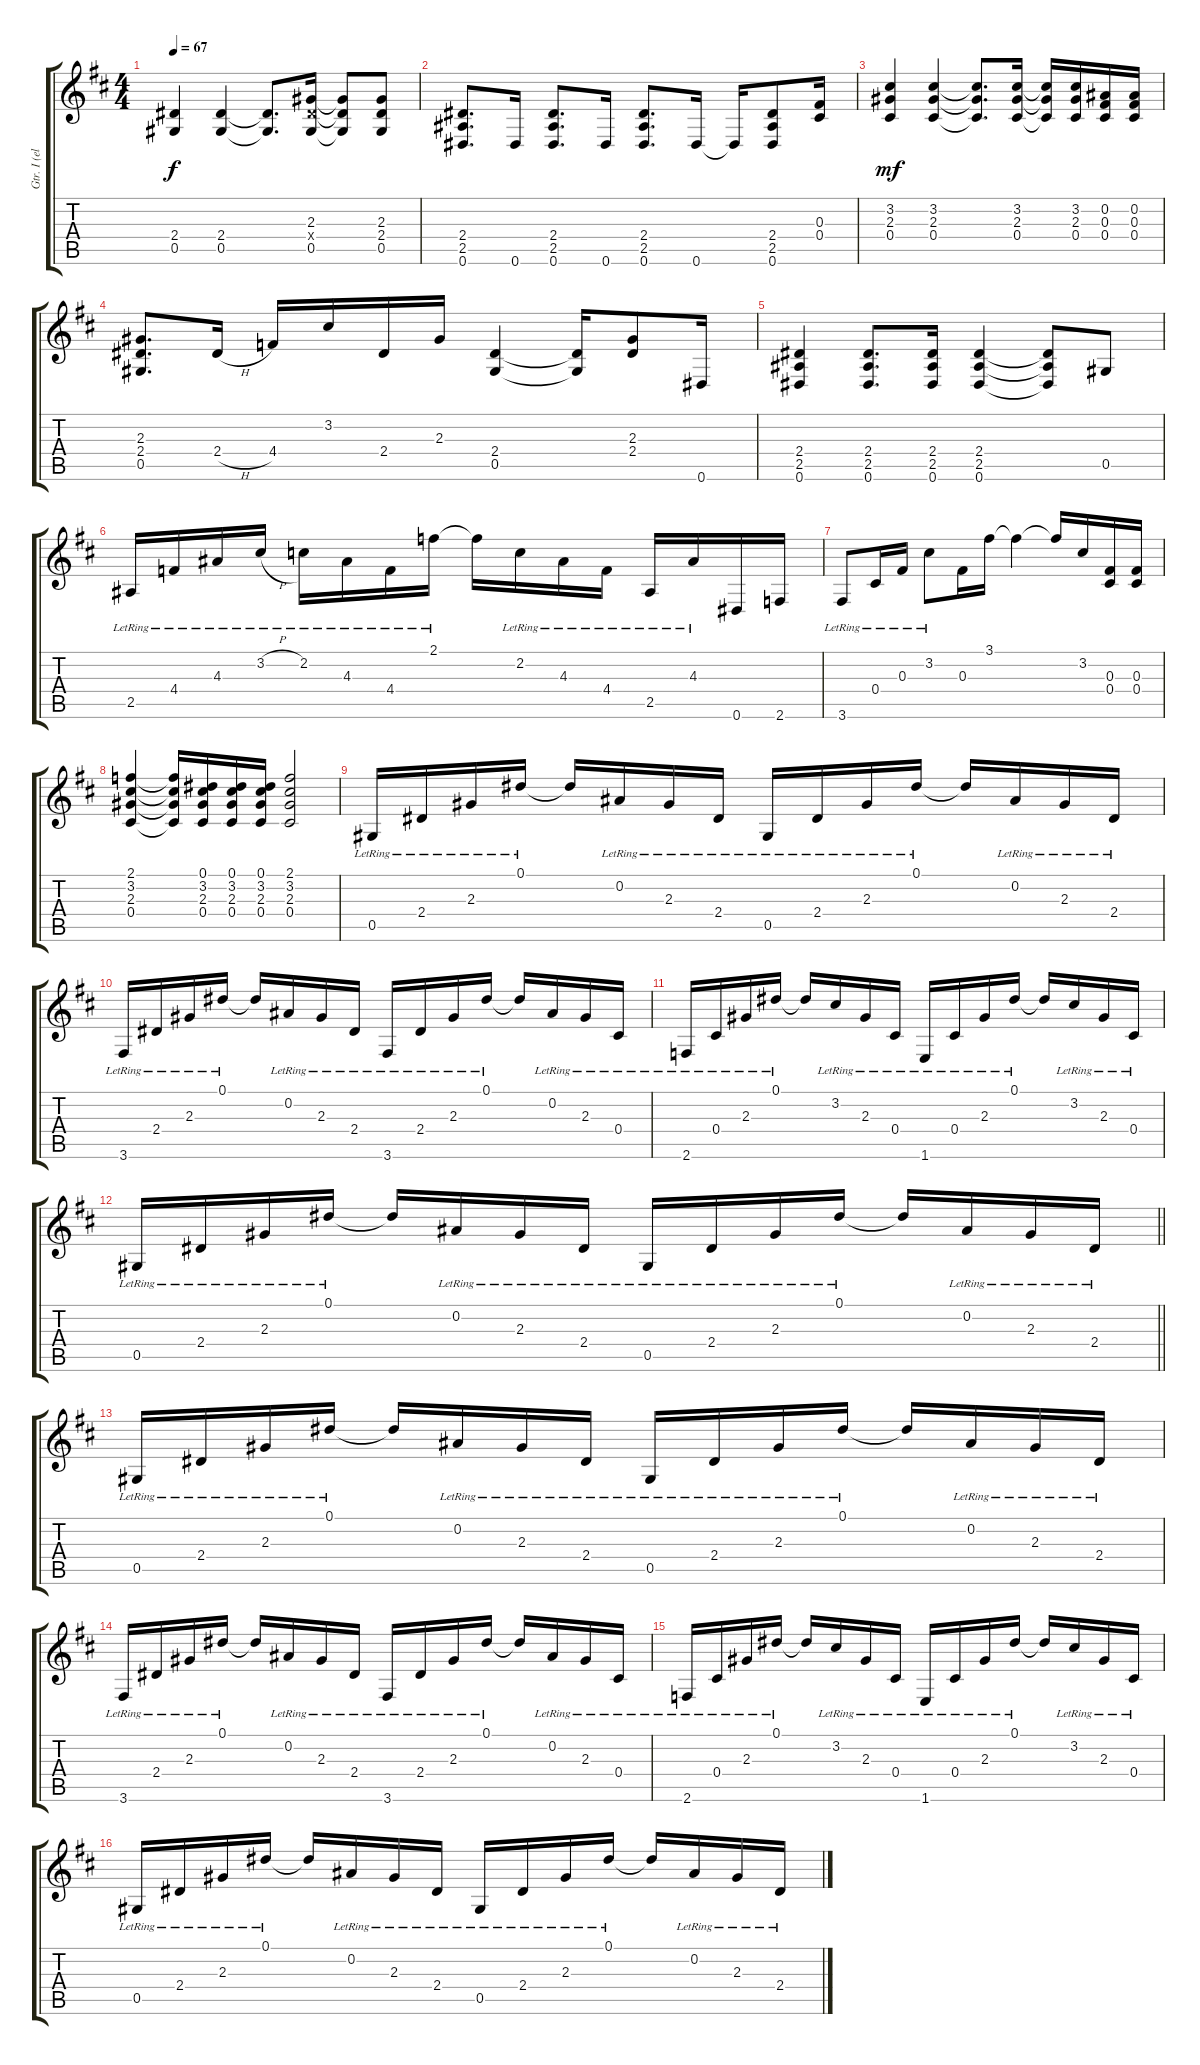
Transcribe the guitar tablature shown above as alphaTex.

\track ("Gtr. I (elec. w/light dist.)" "Gtr. I (el") {instrument distortionguitar}
\staff {score tabs}
\tuning (Eb4 Bb3 Gb3 Db3 Ab2 Eb2) {hide}
\ts (4 4)
\tempo 67
\clef g2
\ks d
(2.4 0.5).4{dy f} (2.4 0.5).4 (2.4{t} 0.5{t}).8{d} (2.3 2.4{x} 0.5).16 (2.3{t} 2.4{t} 0.5{t}).8 (2.3 2.4 0.5).8 |
(2.4 2.5 0.6).8{d} 0.6.16 (2.4 2.5 0.6).8{d} 0.6.16 (2.4 2.5 0.6).8{d} 0.6.16 0.6{t}.16 (2.4 2.5 0.6).8 (0.3 0.4).16 |
(3.2 2.3 0.4).4{dy mf} (3.2 2.3 0.4).4 (3.2{t} 2.3{t} 0.4{t}).8{d} (3.2 2.3 0.4).16 (3.2{t} 2.3{t} 0.4{t}).16 (3.2 2.3 0.4).16 (0.2 0.3 0.4).16 (0.2 0.3 0.4).16 |
(2.3 2.4 0.5).8{d} 2.4{h}.16 4.4.16 3.2.16 2.4.16 2.3.16 (2.4 0.5).4 (2.4{t} 0.5{t}).16 (2.3 2.4).8 0.6.16 |
(2.4 2.5 0.6).4 (2.4 2.5 0.6).8{d} (2.4 2.5 0.6).16 (2.4 2.5 0.6).4 (2.4{t} 2.5{t} 0.6{t}).8 0.5.8 |
2.5{lr}.16 4.4{lr}.16 4.3{lr}.16 3.2{h lr}.16 2.2{lr}.16 4.3{lr}.16 4.4{lr}.16 2.1{lr}.16 2.1{t}.16 2.2{lr}.16 4.3{lr}.16 4.4{lr}.16 2.5{lr}.16 4.3{lr}.16 0.6.16 2.6.16 |
3.6{lr}.8 0.4{lr}.16 0.3{lr}.16 3.2{lr}.8 0.3.16 3.1.16 3.1{t}.4 3.1{t}.16 3.2.16 (0.3 0.4).16 (0.3 0.4).16 |
(2.1 3.2 2.3 0.4).4 (2.1{t} 3.2{t} 2.3{t} 0.4{t}).16 (0.1 3.2 2.3 0.4).16 (0.1 3.2 2.3 0.4).16 (0.1 3.2 2.3 0.4).16 (2.1 3.2 2.3 0.4).2 |
0.5{lr}.16 2.4{lr}.16 2.3{lr}.16 0.1{lr}.16 0.1{t}.16 0.2{lr}.16 2.3{lr}.16 2.4{lr}.16 0.5{lr}.16 2.4{lr}.16 2.3{lr}.16 0.1{lr}.16 0.1{t}.16 0.2{lr}.16 2.3{lr}.16 2.4{lr}.16 |
3.6{lr}.16 2.4{lr}.16 2.3{lr}.16 0.1{lr}.16 0.1{t}.16 0.2{lr}.16 2.3{lr}.16 2.4{lr}.16 3.6{lr}.16 2.4{lr}.16 2.3{lr}.16 0.1{lr}.16 0.1{t}.16 0.2{lr}.16 2.3{lr}.16 0.4{lr}.16 |
2.6{lr}.16 0.4{lr}.16 2.3{lr}.16 0.1{lr}.16 0.1{t}.16 3.2{lr}.16 2.3{lr}.16 0.4{lr}.16 1.6{lr}.16 0.4{lr}.16 2.3{lr}.16 0.1{lr}.16 0.1{t}.16 3.2{lr}.16 2.3{lr}.16 0.4{lr}.16 |
\barLineRight lightlight
0.5{lr}.16 2.4{lr}.16 2.3{lr}.16 0.1{lr}.16 0.1{t}.16 0.2{lr}.16 2.3{lr}.16 2.4{lr}.16 0.5{lr}.16 2.4{lr}.16 2.3{lr}.16 0.1{lr}.16 0.1{t}.16 0.2{lr}.16 2.3{lr}.16 2.4{lr}.16 |
0.5{lr}.16 2.4{lr}.16 2.3{lr}.16 0.1{lr}.16 0.1{t}.16 0.2{lr}.16 2.3{lr}.16 2.4{lr}.16 0.5{lr}.16 2.4{lr}.16 2.3{lr}.16 0.1{lr}.16 0.1{t}.16 0.2{lr}.16 2.3{lr}.16 2.4{lr}.16 |
3.6{lr}.16 2.4{lr}.16 2.3{lr}.16 0.1{lr}.16 0.1{t}.16 0.2{lr}.16 2.3{lr}.16 2.4{lr}.16 3.6{lr}.16 2.4{lr}.16 2.3{lr}.16 0.1{lr}.16 0.1{t}.16 0.2{lr}.16 2.3{lr}.16 0.4{lr}.16 |
2.6{lr}.16 0.4{lr}.16 2.3{lr}.16 0.1{lr}.16 0.1{t}.16 3.2{lr}.16 2.3{lr}.16 0.4{lr}.16 1.6{lr}.16 0.4{lr}.16 2.3{lr}.16 0.1{lr}.16 0.1{t}.16 3.2{lr}.16 2.3{lr}.16 0.4{lr}.16 |
0.5{lr}.16 2.4{lr}.16 2.3{lr}.16 0.1{lr}.16 0.1{t}.16 0.2{lr}.16 2.3{lr}.16 2.4{lr}.16 0.5{lr}.16 2.4{lr}.16 2.3{lr}.16 0.1{lr}.16 0.1{t}.16 0.2{lr}.16 2.3{lr}.16 2.4{lr}.16
